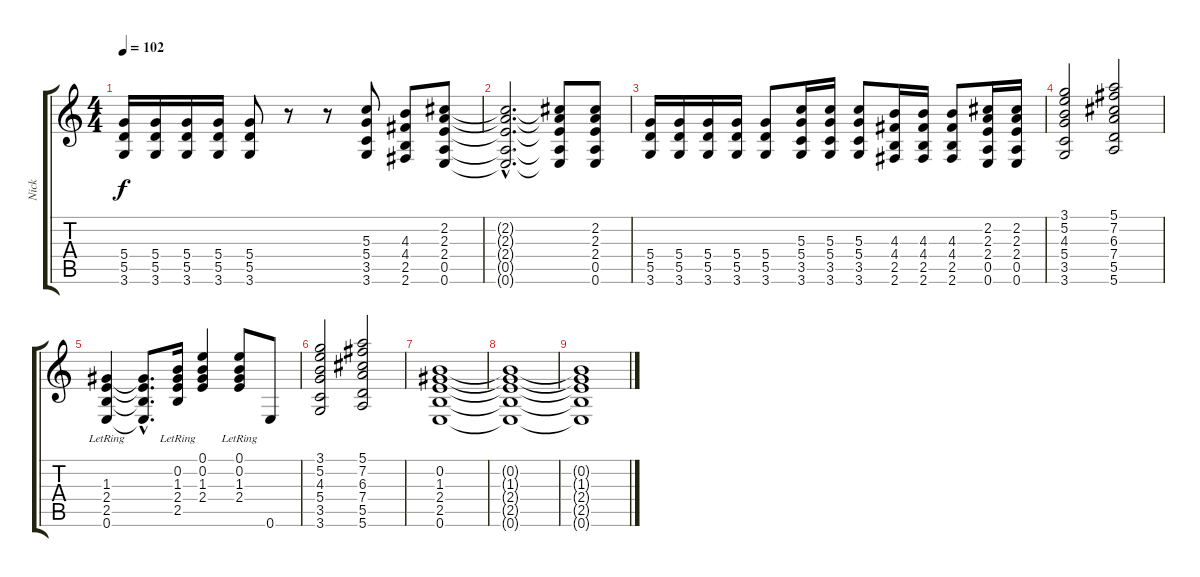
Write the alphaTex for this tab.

\track ("Nick" "Nick") {instrument distortionguitar}
\staff {score tabs}
\tuning (E4 B3 G3 D3 A2 E2) {hide}
\ts (4 4)
\tempo 102
\clef g2
\ks c
(5.4 5.5 3.6).16{dy f} (5.4 5.5 3.6).16 (5.4 5.5 3.6).16 (5.4 5.5 3.6).16 (5.4 5.5 3.6).8 r.8 r.8 (5.3 5.4 3.5 3.6).8 (4.3 4.4 2.5 2.6).8 (2.2 2.3 2.4 0.5 0.6).8 |
(2.2{hac t} 2.3{hac t} 2.4{hac t} 0.5{hac t} 0.6{hac t}).2{d} (2.2{t} 2.3{t} 2.4{t} 0.5{t} 0.6{t}).8 (2.2 2.3 2.4 0.5 0.6).8 |
(5.4 5.5 3.6).16 (5.4 5.5 3.6).16 (5.4 5.5 3.6).16 (5.4 5.5 3.6).16 (5.4 5.5 3.6).8 (5.3 5.4 3.5 3.6).16 (5.3 5.4 3.5 3.6).16 (5.3 5.4 3.5 3.6).8 (4.3 4.4 2.5 2.6).16 (4.3 4.4 2.5 2.6).16 (4.3 4.4 2.5 2.6).8 (2.2 2.3 2.4 0.5 0.6).16 (2.2 2.3 2.4 0.5 0.6).16 |
(3.1 5.2 4.3 5.4 3.5 3.6).2 (5.1 7.2 6.3 7.4 5.5 5.6).2 |
(1.3 2.4 2.5 0.6{lr}).4 (1.3{hac t} 2.4{hac t} 2.5{hac t} 0.6{hac t}).8{d} (0.2 1.3 2.4 2.5{lr}).16 (0.1 0.2 1.3 2.4).4 (0.1{lr} 0.2{lr} 1.3{lr} 2.4{lr}).8 0.6.8 |
(3.1 5.2 4.3 5.4 3.5 3.6).2 (5.1 7.2 6.3 7.4 5.5 5.6).2 |
(0.2 1.3 2.4 2.5 0.6).1{volume 8} |
(0.2{t} 1.3{t} 2.4{t} 2.5{t} 0.6{t}).1{volume 4} |
(0.2{t} 1.3{t} 2.4{t} 2.5{t} 0.6{t}).1{volume 0}
